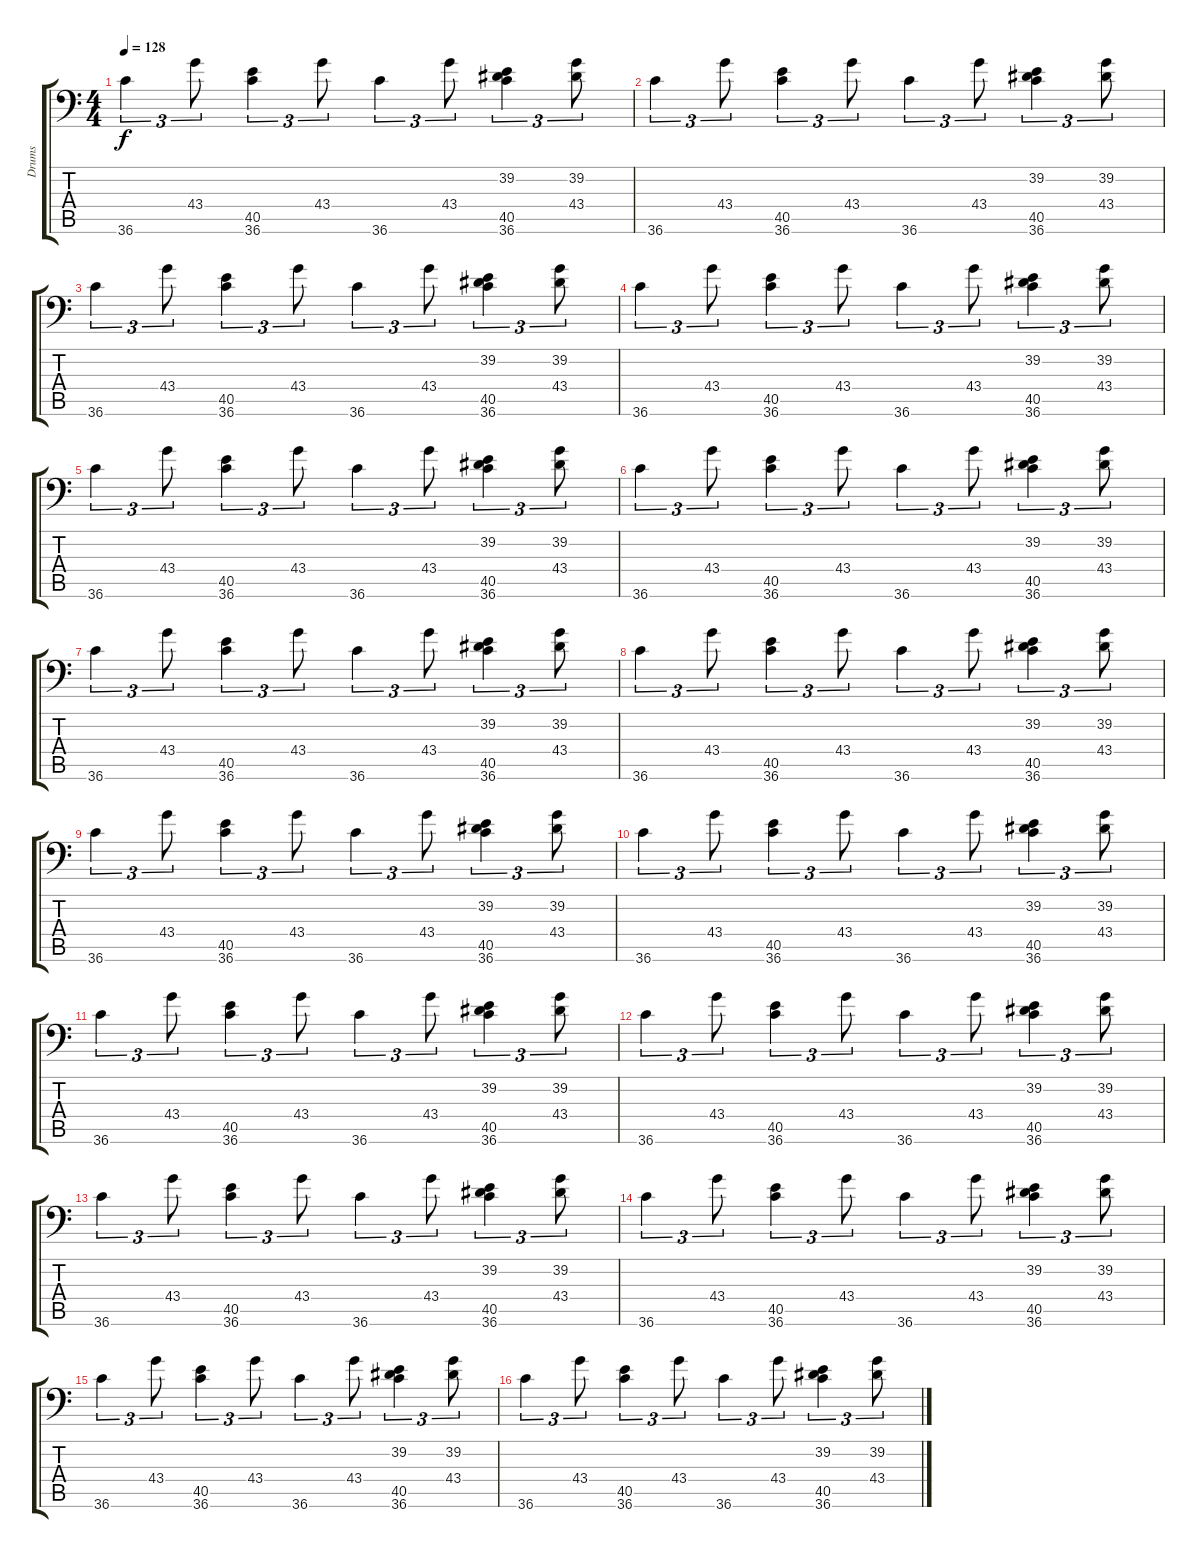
\track ("Drums" "Drums") {instrument acousticgrandpiano}
\staff {score tabs}
\tuning (C-1 C-1 C-1 C-1 C-1 C-1) {hide}
\ts (4 4)
\tempo 128
\clef f4
\ks c
36.6.4{tu (3 2) dy f} 43.4.8{tu (3 2)} (40.5 36.6).4{tu (3 2)} 43.4.8{tu (3 2)} 36.6.4{tu (3 2)} 43.4.8{tu (3 2)} (39.2 40.5 36.6).4{tu (3 2)} (39.2 43.4).8{tu (3 2)} |
36.6.4{tu (3 2)} 43.4.8{tu (3 2)} (40.5 36.6).4{tu (3 2)} 43.4.8{tu (3 2)} 36.6.4{tu (3 2)} 43.4.8{tu (3 2)} (39.2 40.5 36.6).4{tu (3 2)} (39.2 43.4).8{tu (3 2)} |
36.6.4{tu (3 2)} 43.4.8{tu (3 2)} (40.5 36.6).4{tu (3 2)} 43.4.8{tu (3 2)} 36.6.4{tu (3 2)} 43.4.8{tu (3 2)} (39.2 40.5 36.6).4{tu (3 2)} (39.2 43.4).8{tu (3 2)} |
36.6.4{tu (3 2)} 43.4.8{tu (3 2)} (40.5 36.6).4{tu (3 2)} 43.4.8{tu (3 2)} 36.6.4{tu (3 2)} 43.4.8{tu (3 2)} (39.2 40.5 36.6).4{tu (3 2)} (39.2 43.4).8{tu (3 2)} |
36.6.4{tu (3 2)} 43.4.8{tu (3 2)} (40.5 36.6).4{tu (3 2)} 43.4.8{tu (3 2)} 36.6.4{tu (3 2)} 43.4.8{tu (3 2)} (39.2 40.5 36.6).4{tu (3 2)} (39.2 43.4).8{tu (3 2)} |
36.6.4{tu (3 2)} 43.4.8{tu (3 2)} (40.5 36.6).4{tu (3 2)} 43.4.8{tu (3 2)} 36.6.4{tu (3 2)} 43.4.8{tu (3 2)} (39.2 40.5 36.6).4{tu (3 2)} (39.2 43.4).8{tu (3 2)} |
36.6.4{tu (3 2)} 43.4.8{tu (3 2)} (40.5 36.6).4{tu (3 2)} 43.4.8{tu (3 2)} 36.6.4{tu (3 2)} 43.4.8{tu (3 2)} (39.2 40.5 36.6).4{tu (3 2)} (39.2 43.4).8{tu (3 2)} |
36.6.4{tu (3 2)} 43.4.8{tu (3 2)} (40.5 36.6).4{tu (3 2)} 43.4.8{tu (3 2)} 36.6.4{tu (3 2)} 43.4.8{tu (3 2)} (39.2 40.5 36.6).4{tu (3 2)} (39.2 43.4).8{tu (3 2)} |
36.6.4{tu (3 2)} 43.4.8{tu (3 2)} (40.5 36.6).4{tu (3 2)} 43.4.8{tu (3 2)} 36.6.4{tu (3 2)} 43.4.8{tu (3 2)} (39.2 40.5 36.6).4{tu (3 2)} (39.2 43.4).8{tu (3 2)} |
36.6.4{tu (3 2)} 43.4.8{tu (3 2)} (40.5 36.6).4{tu (3 2)} 43.4.8{tu (3 2)} 36.6.4{tu (3 2)} 43.4.8{tu (3 2)} (39.2 40.5 36.6).4{tu (3 2)} (39.2 43.4).8{tu (3 2)} |
36.6.4{tu (3 2)} 43.4.8{tu (3 2)} (40.5 36.6).4{tu (3 2)} 43.4.8{tu (3 2)} 36.6.4{tu (3 2)} 43.4.8{tu (3 2)} (39.2 40.5 36.6).4{tu (3 2)} (39.2 43.4).8{tu (3 2)} |
36.6.4{tu (3 2)} 43.4.8{tu (3 2)} (40.5 36.6).4{tu (3 2)} 43.4.8{tu (3 2)} 36.6.4{tu (3 2)} 43.4.8{tu (3 2)} (39.2 40.5 36.6).4{tu (3 2)} (39.2 43.4).8{tu (3 2)} |
36.6.4{tu (3 2)} 43.4.8{tu (3 2)} (40.5 36.6).4{tu (3 2)} 43.4.8{tu (3 2)} 36.6.4{tu (3 2)} 43.4.8{tu (3 2)} (39.2 40.5 36.6).4{tu (3 2)} (39.2 43.4).8{tu (3 2)} |
36.6.4{tu (3 2)} 43.4.8{tu (3 2)} (40.5 36.6).4{tu (3 2)} 43.4.8{tu (3 2)} 36.6.4{tu (3 2)} 43.4.8{tu (3 2)} (39.2 40.5 36.6).4{tu (3 2)} (39.2 43.4).8{tu (3 2)} |
36.6.4{tu (3 2)} 43.4.8{tu (3 2)} (40.5 36.6).4{tu (3 2)} 43.4.8{tu (3 2)} 36.6.4{tu (3 2)} 43.4.8{tu (3 2)} (39.2 40.5 36.6).4{tu (3 2)} (39.2 43.4).8{tu (3 2)} |
36.6.4{tu (3 2)} 43.4.8{tu (3 2)} (40.5 36.6).4{tu (3 2)} 43.4.8{tu (3 2)} 36.6.4{tu (3 2)} 43.4.8{tu (3 2)} (39.2 40.5 36.6).4{tu (3 2)} (39.2 43.4).8{tu (3 2)}
